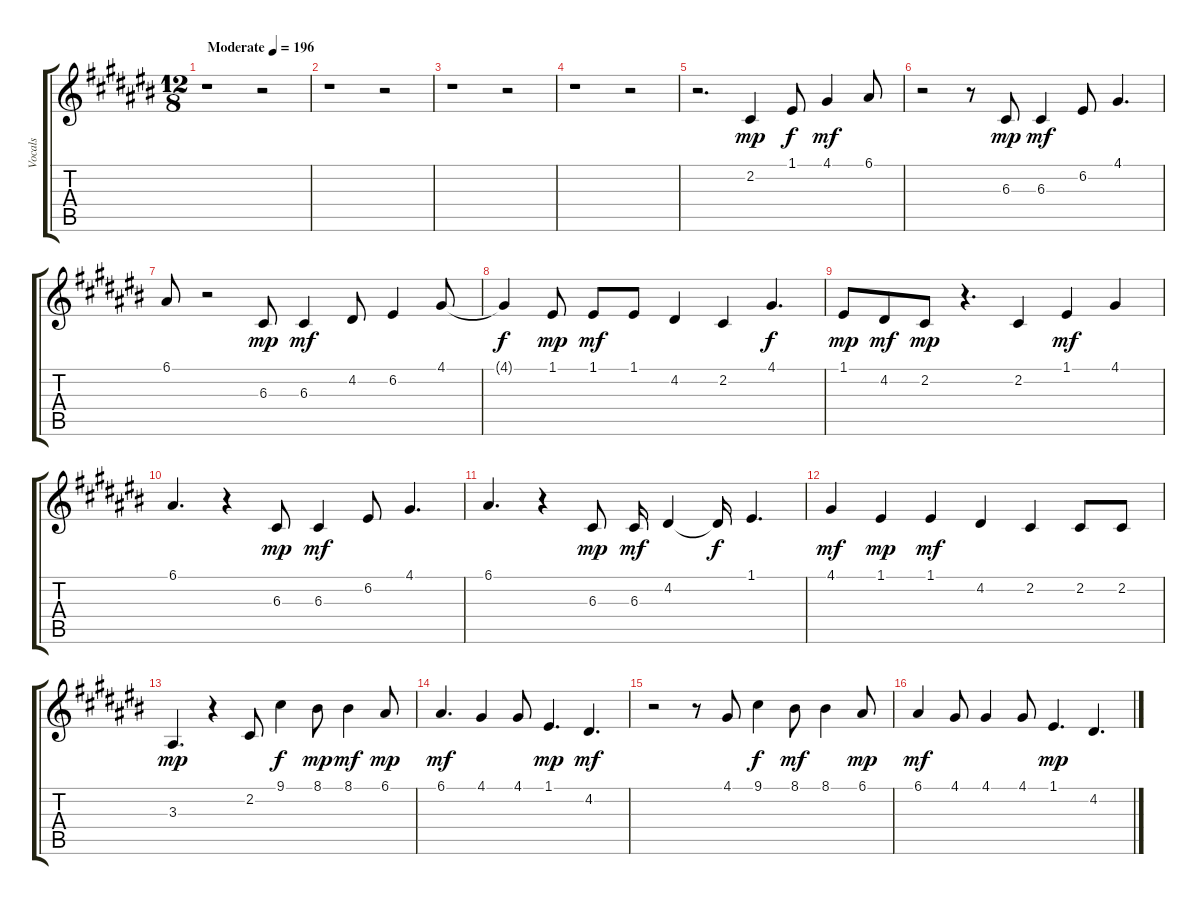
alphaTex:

\track ("Vocals" "Vocals") {instrument brightacousticpiano}
\staff {score tabs}
\tuning (E4 B3 G3 D3 A2 E2) {hide}
\ts (12 8)
\tempo (196 "Moderate")
\clef g2
\ks c#
r.1{dy mp instrument brightacousticpiano} r.2 |
r.1 r.2 |
r.1 r.2 |
r.1 r.2 |
r.2{d} 2.2.4 1.1.8{dy f} 4.1.4{dy mf} 6.1.8 |
r.2 r.8 6.3.8{dy mp} 6.3.4{dy mf} 6.2.8 4.1.4{d} |
6.1.8 r.2 6.3.8{dy mp} 6.3.4{dy mf} 4.2.8 6.2.4 4.1.8 |
4.1{t}.4{dy f} 1.1.8{dy mp} 1.1.8{dy mf} 1.1.8 4.2.4 2.2.4 4.1.4{d dy f} |
1.1.8{dy mp} 4.2.8{dy mf} 2.2.8{dy mp} r.4{d} 2.2.4 1.1.4{dy mf} 4.1.4 |
6.1.4{d} r.4 6.3.8{dy mp} 6.3.4{dy mf} 6.2.8 4.1.4{d} |
6.1.4{d} r.4 6.3.8{dy mp} 6.3.16{dy mf} 4.2.4 4.2{t}.16{dy f} 1.1.4{d} |
4.1.4{dy mf} 1.1.4{dy mp} 1.1.4{dy mf} 4.2.4 2.2.4 2.2.8 2.2.8 |
3.3.4{d dy mp} r.4 2.2.8 9.1.4{dy f} 8.1.8{dy mp} 8.1.4{dy mf} 6.1.8{dy mp} |
6.1.4{d dy mf} 4.1.4 4.1.8 1.1.4{d dy mp} 4.2.4{d dy mf} |
r.2 r.8 4.1.8 9.1.4{dy f} 8.1.8{dy mf} 8.1.4 6.1.8{dy mp} |
6.1.4{dy mf} 4.1.8 4.1.4 4.1.8 1.1.4{d dy mp} 4.2.4{d}
